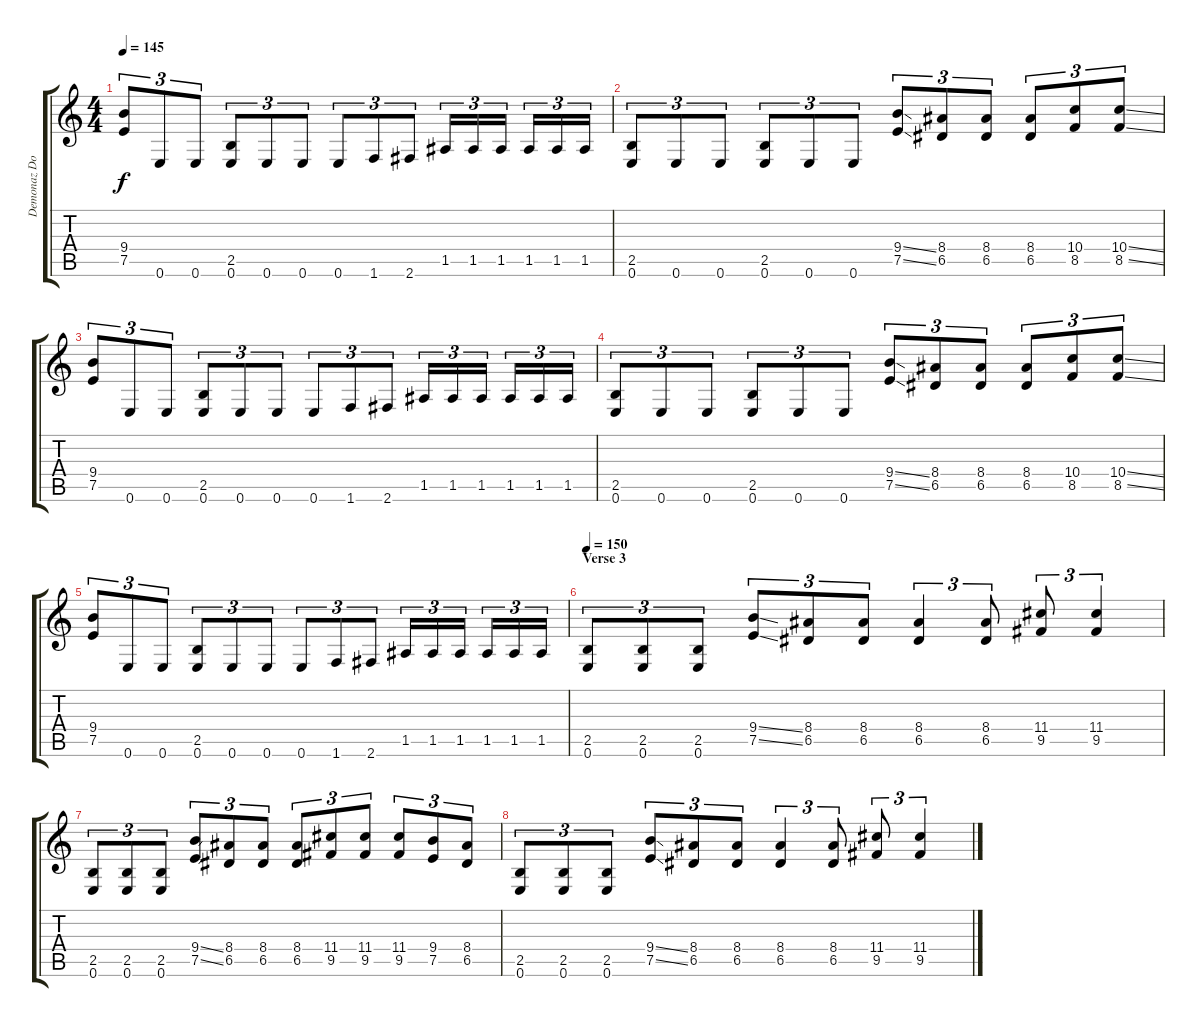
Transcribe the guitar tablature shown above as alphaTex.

\track ("Demonaz Doom Occulta" "Demonaz Do") {instrument distortionguitar}
\staff {score tabs}
\tuning (E4 B3 G3 D3 A2 E2) {hide}
\ts (4 4)
\tempo 145
\clef g2
\ks c
(9.4 7.5).8{tu (3 2) dy f} 0.6.8{tu (3 2)} 0.6.8{tu (3 2)} (2.5 0.6).8{tu (3 2)} 0.6.8{tu (3 2)} 0.6.8{tu (3 2)} 0.6.8{tu (3 2)} 1.6.8{tu (3 2)} 2.6.8{tu (3 2)} 1.5.16{tu (3 2)} 1.5.16{tu (3 2)} 1.5.16{tu (3 2)} 1.5.16{tu (3 2)} 1.5.16{tu (3 2)} 1.5.16{tu (3 2)} |
(2.5 0.6).8{tu (3 2)} 0.6.8{tu (3 2)} 0.6.8{tu (3 2)} (2.5 0.6).8{tu (3 2)} 0.6.8{tu (3 2)} 0.6.8{tu (3 2)} (9.4{ss} 7.5{ss}).8{tu (3 2)} (8.4 6.5).8{tu (3 2)} (8.4 6.5).8{tu (3 2)} (8.4 6.5).8{tu (3 2)} (10.4 8.5).8{tu (3 2)} (10.4{ss} 8.5{ss}).8{tu (3 2)} |
(9.4 7.5).8{tu (3 2)} 0.6.8{tu (3 2)} 0.6.8{tu (3 2)} (2.5 0.6).8{tu (3 2)} 0.6.8{tu (3 2)} 0.6.8{tu (3 2)} 0.6.8{tu (3 2)} 1.6.8{tu (3 2)} 2.6.8{tu (3 2)} 1.5.16{tu (3 2)} 1.5.16{tu (3 2)} 1.5.16{tu (3 2)} 1.5.16{tu (3 2)} 1.5.16{tu (3 2)} 1.5.16{tu (3 2)} |
(2.5 0.6).8{tu (3 2)} 0.6.8{tu (3 2)} 0.6.8{tu (3 2)} (2.5 0.6).8{tu (3 2)} 0.6.8{tu (3 2)} 0.6.8{tu (3 2)} (9.4{ss} 7.5{ss}).8{tu (3 2)} (8.4 6.5).8{tu (3 2)} (8.4 6.5).8{tu (3 2)} (8.4 6.5).8{tu (3 2)} (10.4 8.5).8{tu (3 2)} (10.4{ss} 8.5{ss}).8{tu (3 2)} |
(9.4 7.5).8{tu (3 2)} 0.6.8{tu (3 2)} 0.6.8{tu (3 2)} (2.5 0.6).8{tu (3 2)} 0.6.8{tu (3 2)} 0.6.8{tu (3 2)} 0.6.8{tu (3 2)} 1.6.8{tu (3 2)} 2.6.8{tu (3 2)} 1.5.16{tu (3 2)} 1.5.16{tu (3 2)} 1.5.16{tu (3 2)} 1.5.16{tu (3 2)} 1.5.16{tu (3 2)} 1.5.16{tu (3 2)} |
\section ("" "Verse 3")
\tempo 150
(2.5 0.6).8{tu (3 2)} (2.5 0.6).8{tu (3 2)} (2.5 0.6).8{tu (3 2)} (9.4{ss} 7.5{ss}).8{tu (3 2)} (8.4 6.5).8{tu (3 2)} (8.4 6.5).8{tu (3 2)} (8.4 6.5).4{tu (3 2)} (8.4 6.5).8{tu (3 2)} (11.4 9.5).8{tu (3 2)} (11.4 9.5).4{tu (3 2)} |
(2.5 0.6).8{tu (3 2)} (2.5 0.6).8{tu (3 2)} (2.5 0.6).8{tu (3 2)} (9.4{ss} 7.5{ss}).8{tu (3 2)} (8.4 6.5).8{tu (3 2)} (8.4 6.5).8{tu (3 2)} (8.4 6.5).8{tu (3 2)} (11.4 9.5).8{tu (3 2)} (11.4 9.5).8{tu (3 2)} (11.4 9.5).8{tu (3 2)} (9.4 7.5).8{tu (3 2)} (8.4 6.5).8{tu (3 2)} |
(2.5 0.6).8{tu (3 2)} (2.5 0.6).8{tu (3 2)} (2.5 0.6).8{tu (3 2)} (9.4{ss} 7.5{ss}).8{tu (3 2)} (8.4 6.5).8{tu (3 2)} (8.4 6.5).8{tu (3 2)} (8.4 6.5).4{tu (3 2)} (8.4 6.5).8{tu (3 2)} (11.4 9.5).8{tu (3 2)} (11.4 9.5).4{tu (3 2)}
